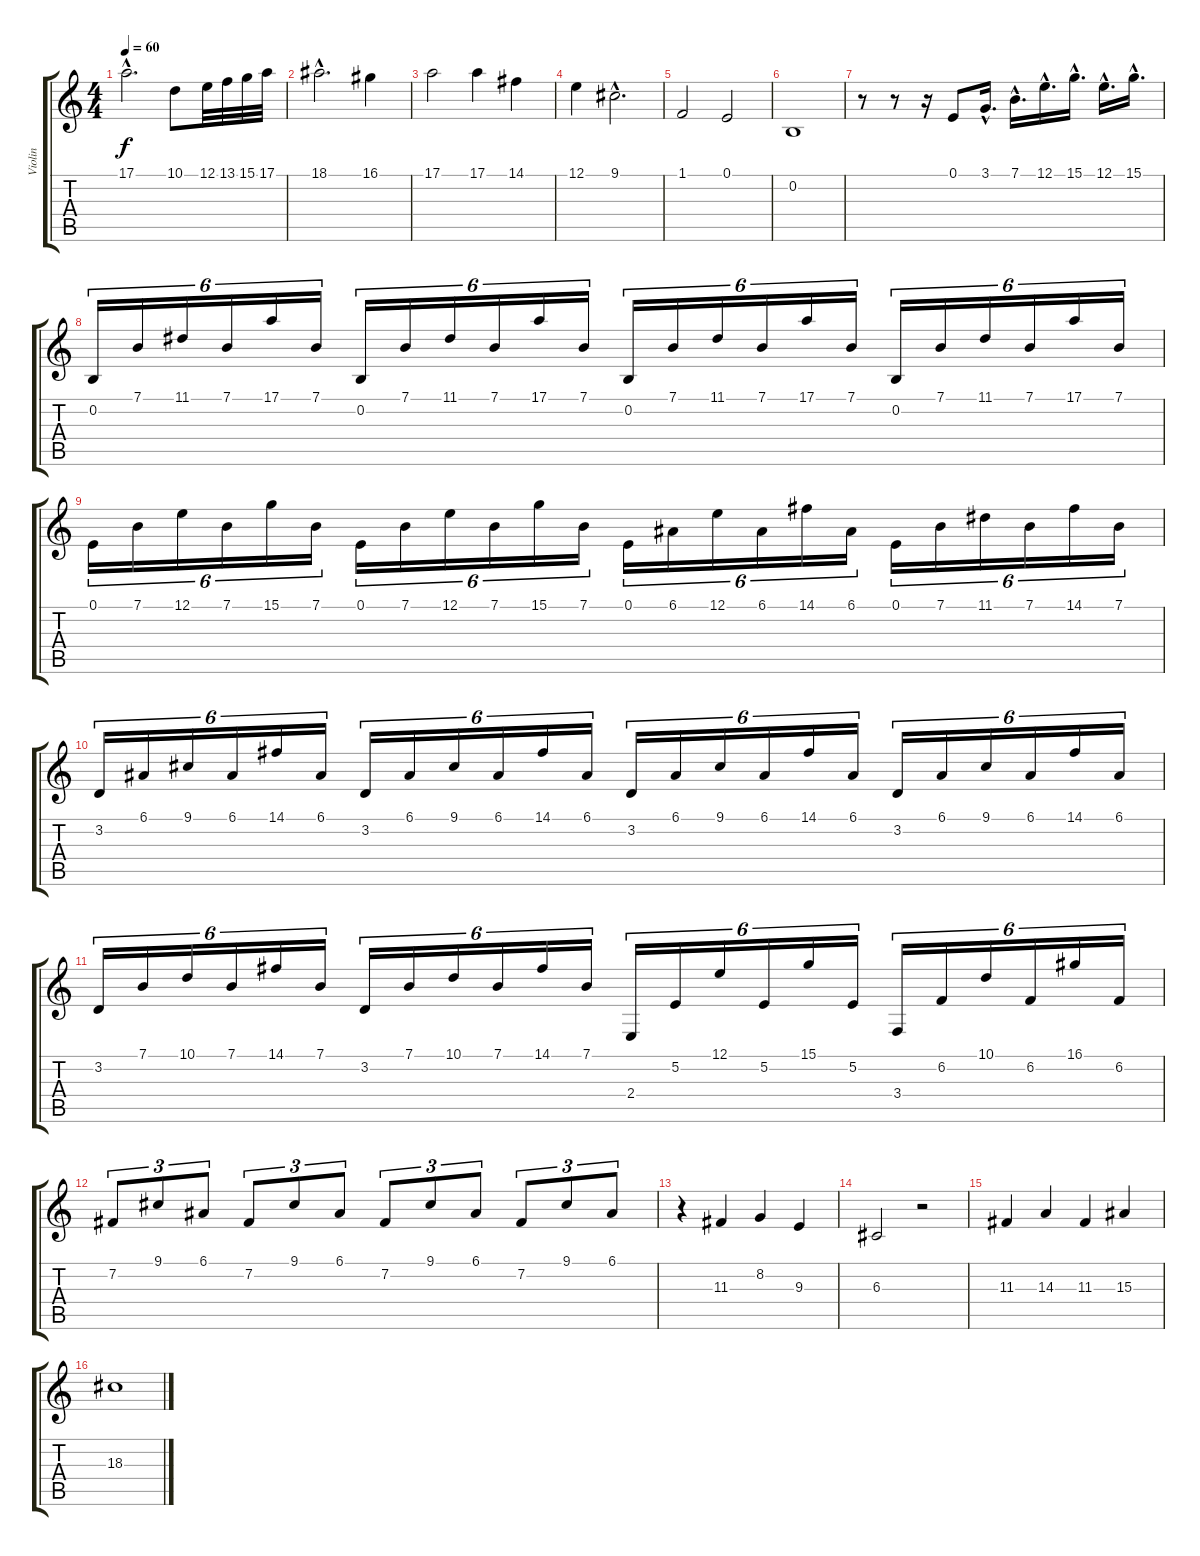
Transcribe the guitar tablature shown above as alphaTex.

\track ("Violin" "Violin") {instrument stringensemble1}
\staff {score tabs}
\tuning (E4 B3 G3 D3 A2 E2) {hide}
\ts (4 4)
\tempo 60
\clef g2
\ks c
17.1{hac}.2{d dy f} 10.1.8 12.1.32 13.1.32 15.1.32 17.1.32 |
18.1{hac}.2{d} 16.1.4 |
17.1.2 17.1.4 14.1.4 |
12.1.4 9.1{hac}.2{d} |
1.1.2 0.1.2 |
0.2.1 |
r.8 r.8 r.16 0.1.8 3.1{hac}.16{d} 7.1{hac}.16{d} 12.1{hac}.16{d} 15.1{hac}.16{d} 12.1{hac}.16{d} 15.1{hac}.16{d} |
0.2.16{tu (6 4)} 7.1.16{tu (6 4)} 11.1.16{tu (6 4)} 7.1.16{tu (6 4)} 17.1.16{tu (6 4)} 7.1.16{tu (6 4)} 0.2.16{tu (6 4)} 7.1.16{tu (6 4)} 11.1.16{tu (6 4)} 7.1.16{tu (6 4)} 17.1.16{tu (6 4)} 7.1.16{tu (6 4)} 0.2.16{tu (6 4)} 7.1.16{tu (6 4)} 11.1.16{tu (6 4)} 7.1.16{tu (6 4)} 17.1.16{tu (6 4)} 7.1.16{tu (6 4)} 0.2.16{tu (6 4)} 7.1.16{tu (6 4)} 11.1.16{tu (6 4)} 7.1.16{tu (6 4)} 17.1.16{tu (6 4)} 7.1.16{tu (6 4)} |
0.1.16{tu (6 4)} 7.1.16{tu (6 4)} 12.1.16{tu (6 4)} 7.1.16{tu (6 4)} 15.1.16{tu (6 4)} 7.1.16{tu (6 4)} 0.1.16{tu (6 4)} 7.1.16{tu (6 4)} 12.1.16{tu (6 4)} 7.1.16{tu (6 4)} 15.1.16{tu (6 4)} 7.1.16{tu (6 4)} 0.1.16{tu (6 4)} 6.1.16{tu (6 4)} 12.1.16{tu (6 4)} 6.1.16{tu (6 4)} 14.1.16{tu (6 4)} 6.1.16{tu (6 4)} 0.1.16{tu (6 4)} 7.1.16{tu (6 4)} 11.1.16{tu (6 4)} 7.1.16{tu (6 4)} 14.1.16{tu (6 4)} 7.1.16{tu (6 4)} |
3.2.16{tu (6 4)} 6.1.16{tu (6 4)} 9.1.16{tu (6 4)} 6.1.16{tu (6 4)} 14.1.16{tu (6 4)} 6.1.16{tu (6 4)} 3.2.16{tu (6 4)} 6.1.16{tu (6 4)} 9.1.16{tu (6 4)} 6.1.16{tu (6 4)} 14.1.16{tu (6 4)} 6.1.16{tu (6 4)} 3.2.16{tu (6 4)} 6.1.16{tu (6 4)} 9.1.16{tu (6 4)} 6.1.16{tu (6 4)} 14.1.16{tu (6 4)} 6.1.16{tu (6 4)} 3.2.16{tu (6 4)} 6.1.16{tu (6 4)} 9.1.16{tu (6 4)} 6.1.16{tu (6 4)} 14.1.16{tu (6 4)} 6.1.16{tu (6 4)} |
3.2.16{tu (6 4)} 7.1.16{tu (6 4)} 10.1.16{tu (6 4)} 7.1.16{tu (6 4)} 14.1.16{tu (6 4)} 7.1.16{tu (6 4)} 3.2.16{tu (6 4)} 7.1.16{tu (6 4)} 10.1.16{tu (6 4)} 7.1.16{tu (6 4)} 14.1.16{tu (6 4)} 7.1.16{tu (6 4)} 2.4.16{tu (6 4)} 5.2.16{tu (6 4)} 12.1.16{tu (6 4)} 5.2.16{tu (6 4)} 15.1.16{tu (6 4)} 5.2.16{tu (6 4)} 3.4.16{tu (6 4)} 6.2.16{tu (6 4)} 10.1.16{tu (6 4)} 6.2.16{tu (6 4)} 16.1.16{tu (6 4)} 6.2.16{tu (6 4)} |
7.2.8{tu (3 2)} 9.1.8{tu (3 2)} 6.1.8{tu (3 2)} 7.2.8{tu (3 2)} 9.1.8{tu (3 2)} 6.1.8{tu (3 2)} 7.2.8{tu (3 2)} 9.1.8{tu (3 2)} 6.1.8{tu (3 2)} 7.2.8{tu (3 2)} 9.1.8{tu (3 2)} 6.1.8{tu (3 2)} |
r.4 11.3.4 8.2.4 9.3.4 |
6.3.2 r.2 |
11.3.4 14.3.4 11.3.4 15.3.4 |
18.3.1
